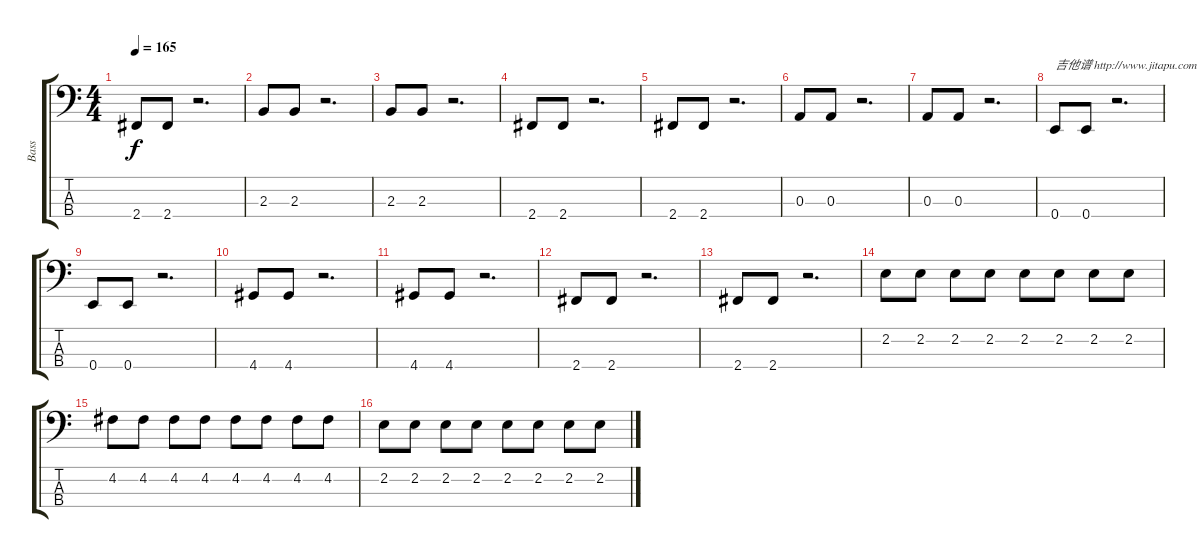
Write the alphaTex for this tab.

\track ("Bass" "Bass") {instrument electricbassfinger}
\staff {score tabs}
\tuning (G2 D2 A1 E1) {hide}
\ts (4 4)
\tempo 165
\clef f4
\ks c
2.4.8{dy f} 2.4.8 r.2{d} |
2.3.8 2.3.8 r.2{d} |
2.3.8 2.3.8 r.2{d} |
2.4.8 2.4.8 r.2{d} |
2.4.8 2.4.8 r.2{d} |
0.3.8 0.3.8 r.2{d} |
0.3.8 0.3.8 r.2{d} |
0.4.8{txt "吉他谱 http://www.jitapu.com"} 0.4.8 r.2{d} |
0.4.8 0.4.8 r.2{d} |
4.4.8 4.4.8 r.2{d} |
4.4.8 4.4.8 r.2{d} |
2.4.8 2.4.8 r.2{d} |
2.4.8 2.4.8 r.2{d} |
2.2.8 2.2.8 2.2.8 2.2.8 2.2.8 2.2.8 2.2.8 2.2.8 |
4.2.8 4.2.8 4.2.8 4.2.8 4.2.8 4.2.8 4.2.8 4.2.8 |
2.2.8 2.2.8 2.2.8 2.2.8 2.2.8 2.2.8 2.2.8 2.2.8
